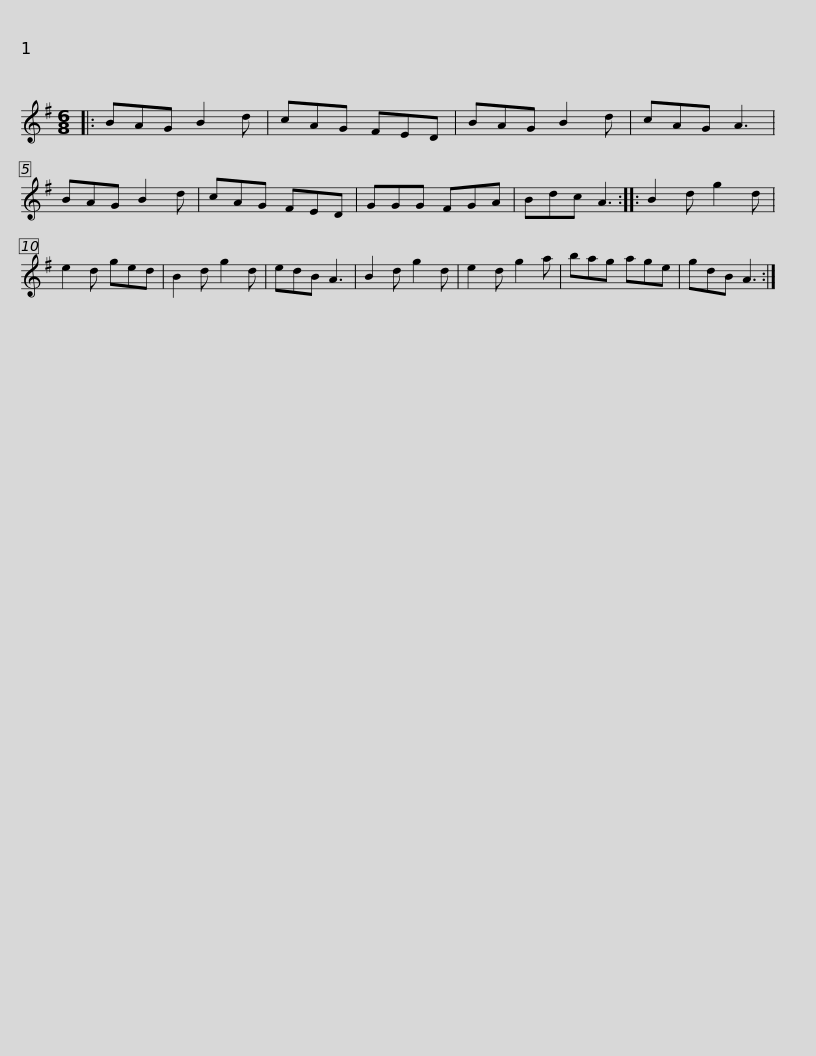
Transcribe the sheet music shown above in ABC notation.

X:1
L:1/8
M:6/8
I:linebreak $
K:G
V:1 treble
V:1
|: BAG B2 d | cAG FED | BAG B2 d | cAG A3 | BAG B2 d | %5
 cAG FED | GGG FGA | Bdc A3 ::$ B2 d g2 d | e2 d ged | %10
 B2 d g2 d | edB A3 | B2 d g2 d | e2 d g2 a | bag age | %15
 gdB A3 :| %16
